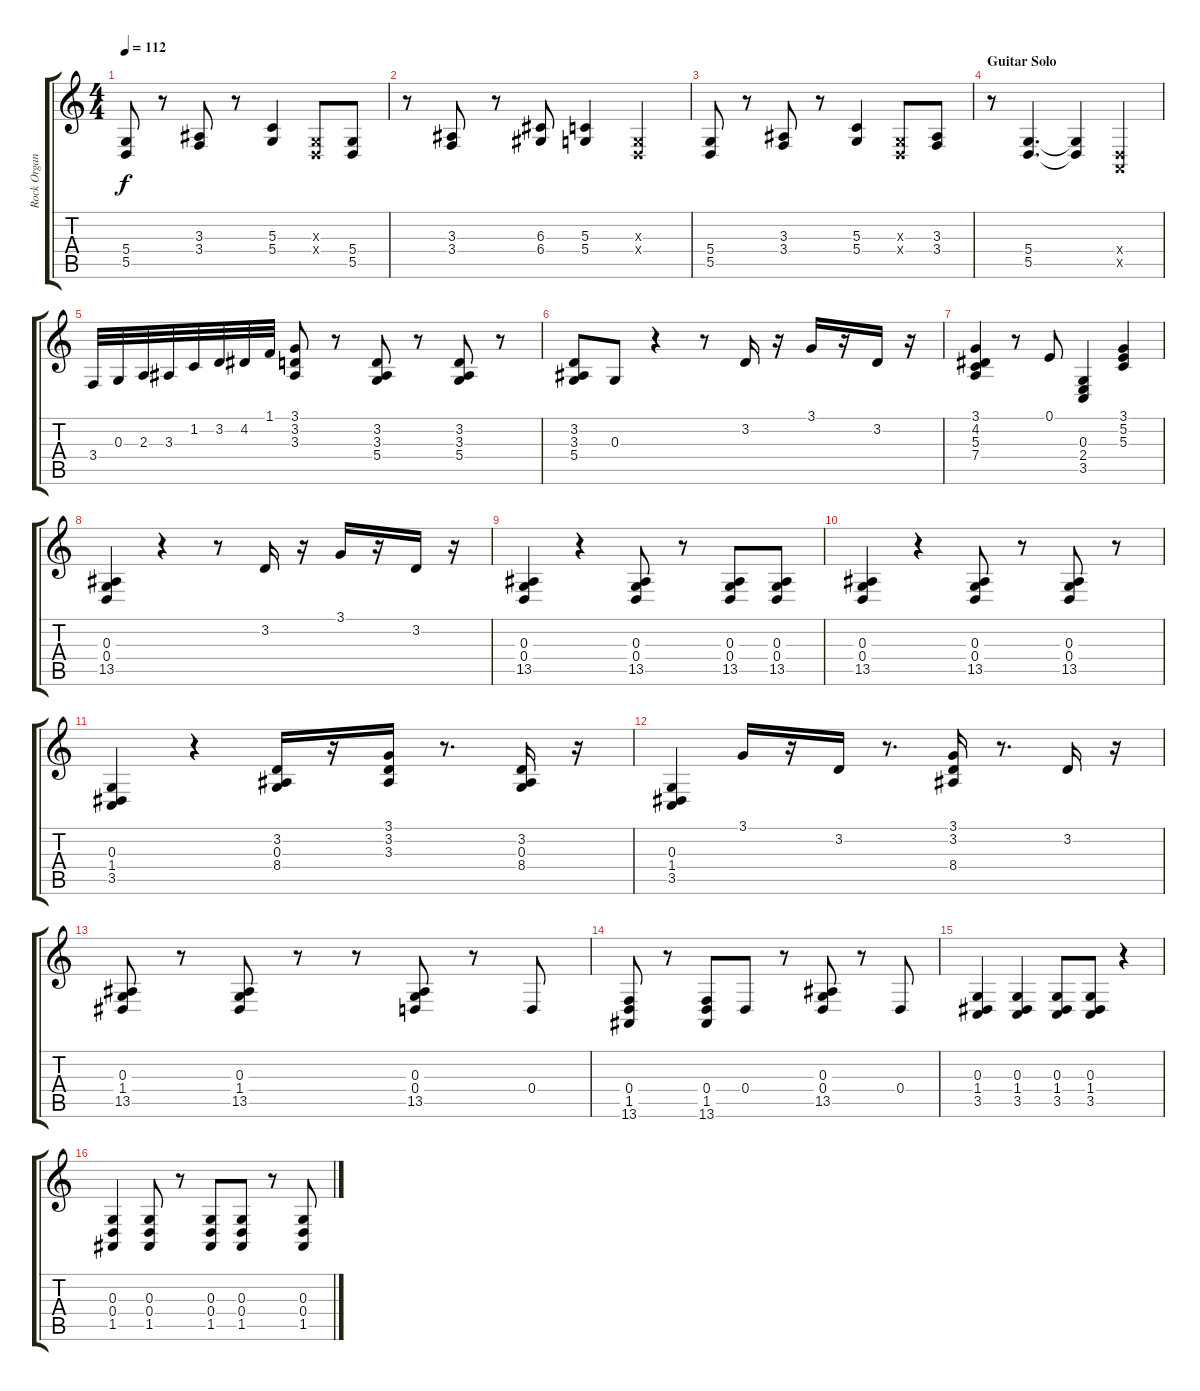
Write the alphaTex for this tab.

\track ("Rock Organ" "Rock Organ") {instrument rockorgan}
\staff {score tabs}
\tuning (E4 B3 G3 D3 A2 E2) {hide}
\ts (4 4)
\tempo 112
\clef g2
\ks c
(5.4 5.5).8{dy f} r.8 (3.3 3.4).8 r.8 (5.3 5.4).4 (0.3{x} 0.4{x}).8 (5.4 5.5).8 |
r.8 (3.3 3.4).8 r.8 (6.3 6.4).8 (5.3 5.4).4 (0.3{x} 0.4{x}).4 |
(5.4 5.5).8 r.8 (3.3 3.4).8 r.8 (5.3 5.4).4 (0.3{x} 0.4{x}).8 (3.3 3.4).8 |
\section ("" "Guitar Solo")
r.8 (5.4 5.5).4{d} (5.4{t} 5.5{t}).4 (0.4{x} 0.5{x}).4 |
3.4.32 0.3.32 2.3.32 3.3.32 1.2.32 3.2.32 4.2.32 1.1.32 (3.1 3.2 3.3).8 r.8 (3.2 3.3 5.4).8 r.8 (3.2 3.3 5.4).8 r.8 |
(3.2 3.3 5.4).8 0.3.8 r.4 r.8 3.2.16 r.16 3.1.16 r.16 3.2.16 r.16 |
(3.1 4.2 5.3 7.4).4 r.8 0.1.8 (0.3 2.4 3.5).4 (3.1 5.2 5.3).4 |
(0.3 0.4 13.5).4 r.4 r.8 3.2.16 r.16 3.1.16 r.16 3.2.16 r.16 |
(0.3 0.4 13.5).4 r.4 (0.3 0.4 13.5).8 r.8 (0.3 0.4 13.5).8 (0.3 0.4 13.5).8 |
(0.3 0.4 13.5).4 r.4 (0.3 0.4 13.5).8 r.8 (0.3 0.4 13.5).8 r.8 |
(0.3 1.4 3.5).4 r.4 (3.2 0.3 8.4).16 r.16 (3.1 3.2 3.3).16 r.8{d} (3.2 0.3 8.4).16 r.16 |
(0.3 1.4 3.5).4 3.1.16 r.16 3.2.16 r.8{d} (3.1 3.2 8.4).16 r.8{d} 3.2.16 r.16 |
(0.3 1.4 13.5).8 r.8 (0.3 1.4 13.5).8 r.8 r.8 (0.3 0.4 13.5).8 r.8 0.4.8 |
(0.4 1.5 13.6).8 r.8 (0.4 1.5 13.6).8 0.4.8 r.8 (0.3 0.4 13.5).8 r.8 0.4.8 |
(0.3 1.4 3.5).4 (0.3 1.4 3.5).4 (0.3 1.4 3.5).8 (0.3 1.4 3.5).8 r.4 |
(0.3 0.4 1.5).4 (0.3 0.4 1.5).8 r.8 (0.3 0.4 1.5).8 (0.3 0.4 1.5).8 r.8 (0.3 0.4 1.5).8
